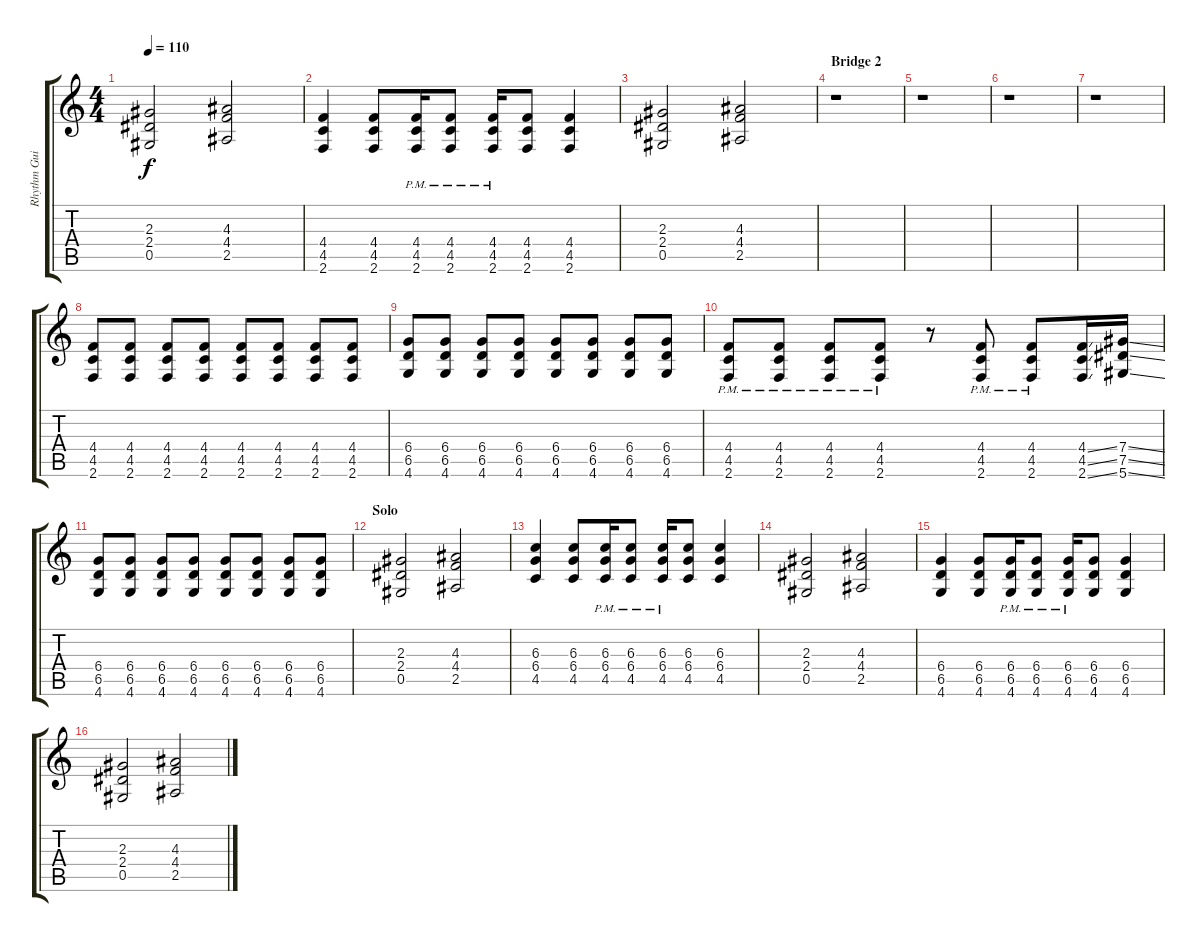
\track ("Rhythm Guitar" "Rhythm Gui") {instrument distortionguitar}
\staff {score tabs}
\tuning (Eb4 Bb3 Gb3 Db3 Ab2 Eb2) {hide}
\ts (4 4)
\tempo 110
\clef g2
\ks c
(2.3 2.4 0.5).2{dy f} (4.3 4.4 2.5).2 |
(4.4 4.5 2.6).4 (4.4 4.5 2.6).8 (4.4{pm} 4.5{pm} 2.6{pm}).16 (4.4{pm} 4.5{pm} 2.6{pm}).8 (4.4{pm} 4.5{pm} 2.6{pm}).16 (4.4 4.5 2.6).8 (4.4 4.5 2.6).4 |
(2.3 2.4 0.5).2 (4.3 4.4 2.5).2 |
\section ("" "Bridge 2")
r.1 |
r.1 |
r.1 |
r.1 |
(4.4 4.5 2.6).8 (4.4 4.5 2.6).8 (4.4 4.5 2.6).8 (4.4 4.5 2.6).8 (4.4 4.5 2.6).8 (4.4 4.5 2.6).8 (4.4 4.5 2.6).8 (4.4 4.5 2.6).8 |
(6.4 6.5 4.6).8 (6.4 6.5 4.6).8 (6.4 6.5 4.6).8 (6.4 6.5 4.6).8 (6.4 6.5 4.6).8 (6.4 6.5 4.6).8 (6.4 6.5 4.6).8 (6.4 6.5 4.6).8 |
(4.4{pm} 4.5{pm} 2.6{pm}).8 (4.4{pm} 4.5{pm} 2.6{pm}).8 (4.4{pm} 4.5{pm} 2.6{pm}).8 (4.4{pm} 4.5{pm} 2.6{pm}).8 r.8 (4.4{pm} 4.5{pm} 2.6{pm}).8 (4.4{pm} 4.5{pm} 2.6{pm}).8 (4.4{ss} 4.5{ss} 2.6{ss}).16 (7.4{ss} 7.5{ss} 5.6{ss}).16 |
(6.4 6.5 4.6).8 (6.4 6.5 4.6).8 (6.4 6.5 4.6).8 (6.4 6.5 4.6).8 (6.4 6.5 4.6).8 (6.4 6.5 4.6).8 (6.4 6.5 4.6).8 (6.4 6.5 4.6).8 |
\section ("" "Solo")
(2.3 2.4 0.5).2 (4.3 4.4 2.5).2 |
(6.3 6.4 4.5).4 (6.3 6.4 4.5).8 (6.3{pm} 6.4{pm} 4.5{pm}).16 (6.3{pm} 6.4{pm} 4.5{pm}).8 (6.3{pm} 6.4{pm} 4.5{pm}).16 (6.3 6.4 4.5).8 (6.3 6.4 4.5).4 |
(2.3 2.4 0.5).2 (4.3 4.4 2.5).2 |
(6.4 6.5 4.6).4 (6.4 6.5 4.6).8 (6.4{pm} 6.5{pm} 4.6{pm}).16 (6.4{pm} 6.5{pm} 4.6{pm}).8 (6.4{pm} 6.5{pm} 4.6{pm}).16 (6.4 6.5 4.6).8 (6.4 6.5 4.6).4 |
(2.3 2.4 0.5).2 (4.3 4.4 2.5).2
